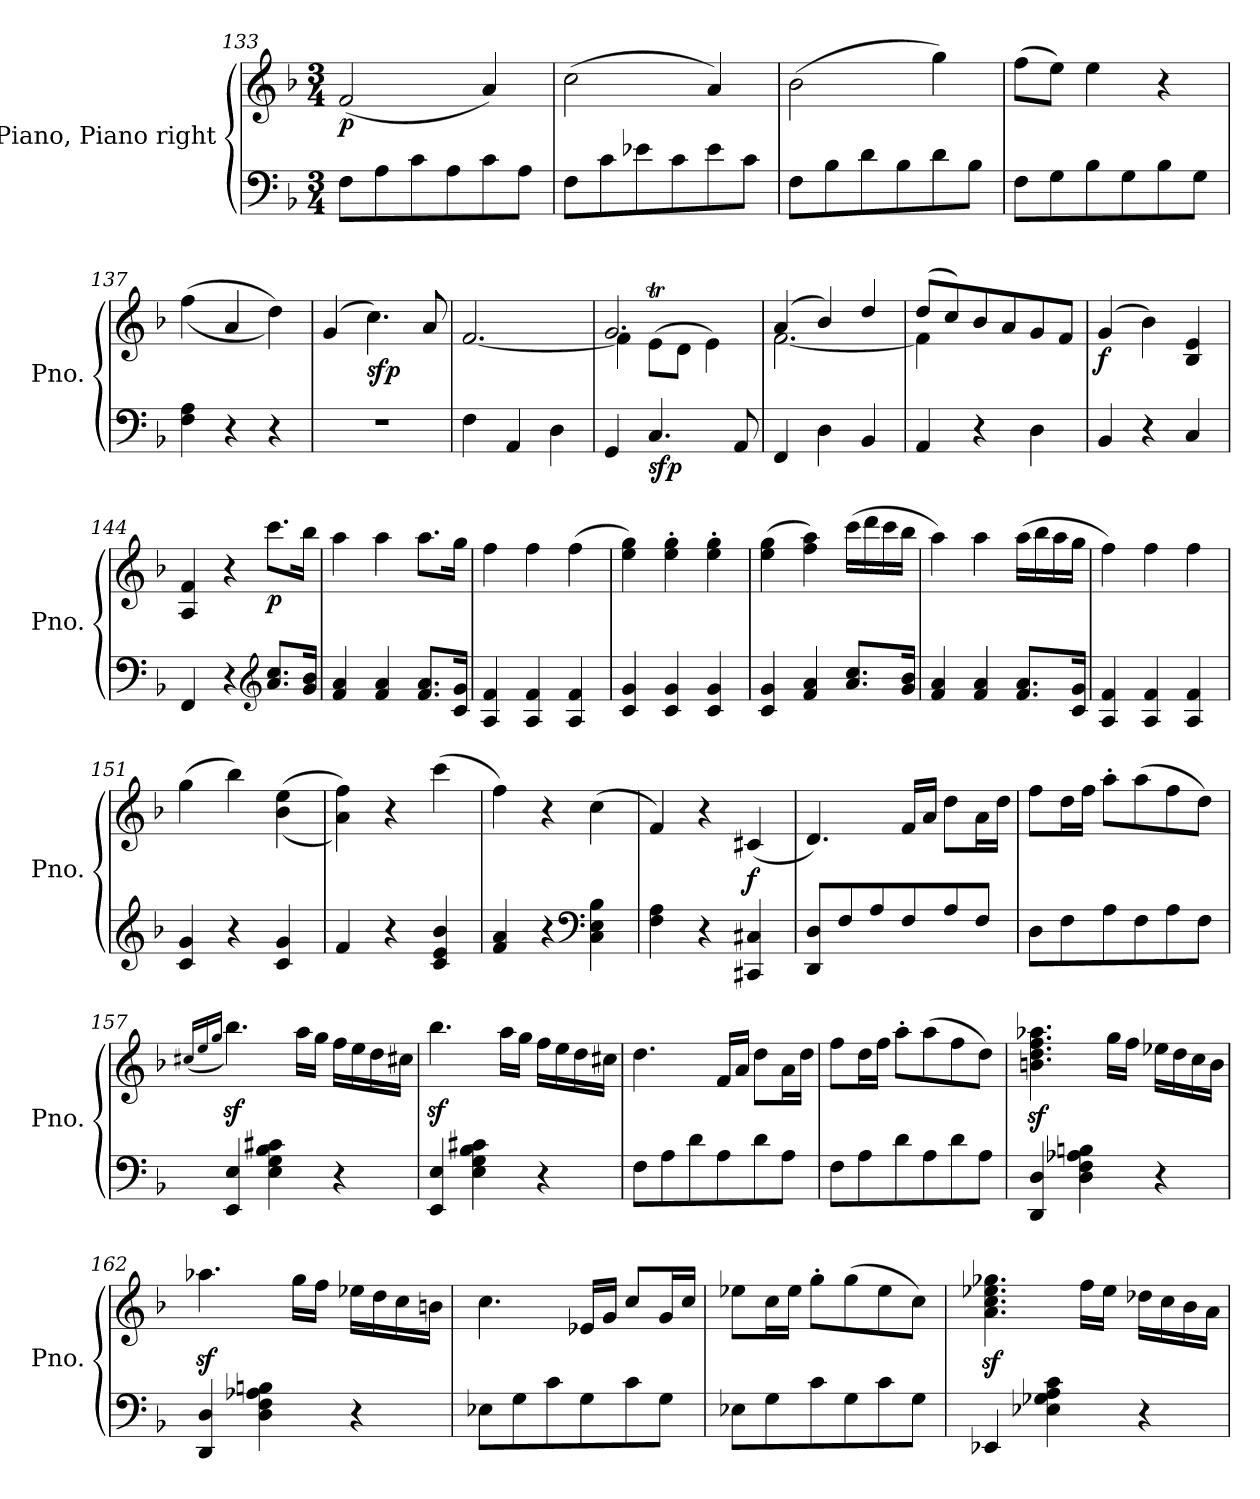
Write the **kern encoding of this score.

**kern	**kern	**dynam
*part1	*part1	*part1
*staff2	*staff1	*staff1/2
*I"Piano, Piano right	*	*
*I'Pno.	*	*
!!LO:LB:g=z
*clefF4	*clefG2	*
*k[b-]	*k[b-]	*
*M3/4	*M3/4	*
=133	=133	=133
!	!	!LO:DY:b
8F\L	(<2f/	p
8A\	.	.
8c\	.	.
8A\	.	.
8c\	4a/)	.
8A\J	.	.
=134	=134	=134
8F\L	(>2cc\	.
8c\	.	.
8e-X\	.	.
8c\	.	.
8e-\	4a/)	.
8c\J	.	.
=135	=135	=135
8F\L	(>2b-\	.
8B-\	.	.
8d\	.	.
8B-\	.	.
8d\	4gg\)	.
8B-\J	.	.
=136	=136	=136
8F\L	(>8ff\L	.
8G\	8ee\J)	.
8B-\	4ee\	.
8G\	.	.
8B-\	4r	.
8G\J	.	.
=137	=137	=137
4F\ 4A\	(>(>4ff\	.
4r	4a/	.
4r	4dd\))	.
=138	=138	=138
2.r	(>4g/	.
!	!	!LO:DY:b
.	4.cc\)	sfp
.	8a/	.
=139	=139	=139
*	*^	*
4F\	2.ryy	[2.f/	.
4AA/	.	.	.
4D\	.	.	.
!!LO:LB:g=z
=140	=140	=140	=140
*	*	*^	*
4GG/	2.g/	4f\]	4ryy	.
!	!	!	!	!LO:DY:b=2
4.C/	.	2ryy	(<8et\L	sfp
.	.	.	8d\J	.
.	.	.	4e\)	.
8AA/	.	.	.	.
*	*	*v	*v	*
=141	=141	=141	=141
4FF/	(>4a/	[2.f\	.
4D\	4b-/)	.	.
4BB-/	4dd/	.	.
=142	=142	=142	=142
4AA/	(>8dd/L	4f\]	.
.	8cc/)	.	.
4r	8b-/	2ryy	.
.	8a/	.	.
4D\	8g/	.	.
.	8f/J	.	.
*	*v	*v	*
=143	=143	=143
!	!	!LO:DY:b
4BB-/	(>4g/	f
4r	4b-\)	.
4C/	4B-/ 4e/	.
=144	=144	=144
4FF/	4A/ 4f/	.
4r	4r	.
*clefG2	*	*
!	!	!LO:DY:b
8.a/ 8.cc/L	8.ccc\L	p
16g/ 16b-/Jk	16bb-\Jk	.
=145	=145	=145
4f/ 4a/	4aa\	.
4f/ 4a/	4aa\	.
8.f/ 8.a/L	8.aa\L	.
16c/ 16g/Jk	16gg\Jk	.
=146	=146	=146
4A/ 4f/	4ff\	.
4A/ 4f/	4ff\	.
4A/ 4f/	(>4ff\	.
=147	=147	=147
4c/ 4g/	4ee\ 4gg\)	.
4c/ 4g/	4ee\' 4gg\'	.
4c/ 4g/	4ee\' 4gg\'	.
!!LO:LB:g=z
=148	=148	=148
4c/ 4g/	(>4ee\ 4gg\	.
4f/ 4a/	4ff\ 4aa\)	.
8.a/ 8.cc/L	(>16ccc\LL	.
.	16ddd\	.
.	16ccc\	.
16g/ 16b-/Jk	16bb-\JJ	.
=149	=149	=149
4f/ 4a/	4aa\)	.
4f/ 4a/	4aa\	.
8.f/ 8.a/L	(>16aa\LL	.
.	16bb-\	.
.	16aa\	.
16c/ 16g/Jk	16gg\JJ	.
=150	=150	=150
4A/ 4f/	4ff\)	.
4A/ 4f/	4ff\	.
4A/ 4f/	4ff\	.
=151	=151	=151
4c/ 4g/	(>4gg\	.
4r	4bb-\)	.
4c/ 4g/	(<(>4b-\ 4ee\	.
=152	=152	=152
4f/	4a\ 4ff\))	.
4r	4r	.
4c/ 4e/ 4b-/	(>4ccc\	.
=153	=153	=153
4f/ 4a/	4ff\)	.
4r	4r	.
*clefF4	*	*
4C\ 4E\ 4B-\	(>4cc\	.
=154	=154	=154
4F\ 4A\	4f/)	.
4r	4r	.
!	!	!LO:DY:a=2
4CC#X/ 4C#X/	(<4c#X/	f
=155	=155	=155
8DD/ 8D/L	4.d/)	.
8F/	.	.
8A/	.	.
8F/	16f/LL	.
.	16a/JJ	.
8A/	8dd\L	.
8F/J	16a\L	.
.	16dd\JJ	.
!!LO:PB:g=z
=156	=156	=156
8D\L	8ff\L	.
8F\	16dd\L	.
.	16ff\JJ	.
8A\	8aa'\L	.
8F\	(>8aa\	.
8A\	8ff\	.
8F\J	8dd\J)	.
=157	=157	=157
.	(>16qcc#X/LL	.
.	16qee/	.
.	16qgg/JJ	.
4EE/ 4E/	4.bb-z<\)	.
4E\ 4G\ 4B-\ 4c#X\	.	.
.	16aa\LL	.
.	16gg\JJ	.
4r	16ff\LL	.
.	16ee\	.
.	16dd\	.
.	16cc#\JJ	.
=158	=158	=158
4EE/ 4E/	4.bb-z<\	.
4E\ 4G\ 4B-\ 4c#X\	.	.
.	16aa\LL	.
.	16gg\JJ	.
4r	16ff\LL	.
.	16ee\	.
.	16dd\	.
.	16cc#X\JJ	.
=159	=159	=159
8F\L	4.dd\	.
8A\	.	.
8d\	.	.
8A\	16f/LL	.
.	16a/JJ	.
8d\	8dd\L	.
8A\J	16a\L	.
.	16dd\JJ	.
=160	=160	=160
8F\L	8ff\L	.
8A\	16dd\L	.
.	16ff\JJ	.
8d\	8aa'\L	.
8A\	(>8aa\	.
8d\	8ff\	.
8A\J	8dd\J)	.
!!LO:LB:g=z
=161	=161	=161
4DD/ 4D/	4.bn\z< 4.dd\z< 4.ff\z< 4.aa-X\z<	.
4D\ 4F\ 4A-X\ 4Bn\	.	.
.	16gg\LL	.
.	16ff\JJ	.
4r	16ee-X\LL	.
.	16dd\	.
.	16cc\	.
.	16b\JJ	.
=162	=162	=162
4DD/ 4D/	4.aa-Xz<\	.
4D\ 4F\ 4A-X\ 4Bn\	.	.
.	16gg\LL	.
.	16ff\JJ	.
4r	16ee-X\LL	.
.	16dd\	.
.	16cc\	.
.	16bn\JJ	.
=163	=163	=163
8E-X\L	4.cc\	.
8G\	.	.
8c\	.	.
8G\	16e-X/LL	.
.	16g/JJ	.
8c\	8cc/L	.
8G\J	16g/L	.
.	16cc/JJ	.
=164	=164	=164
8E-X\L	8ee-X\L	.
8G\	16cc\L	.
.	16ee-\JJ	.
8c\	8gg'\L	.
8G\	(>8gg\	.
8c\	8ee-\	.
8G\J	8cc\J)	.
!!LO:LB:g=z
=165	=165	=165
4EE-X/	4.a\z< 4.cc\z< 4.ee-X\z< 4.gg-X\z<	.
4E-X\ 4G-X\ 4A\ 4c\	.	.
.	16ff\LL	.
.	16ee-\JJ	.
4r	16dd-X\LL	.
.	16cc\	.
.	16b-\	.
.	16a\JJ	.
=	=	=
*-	*-	*-
